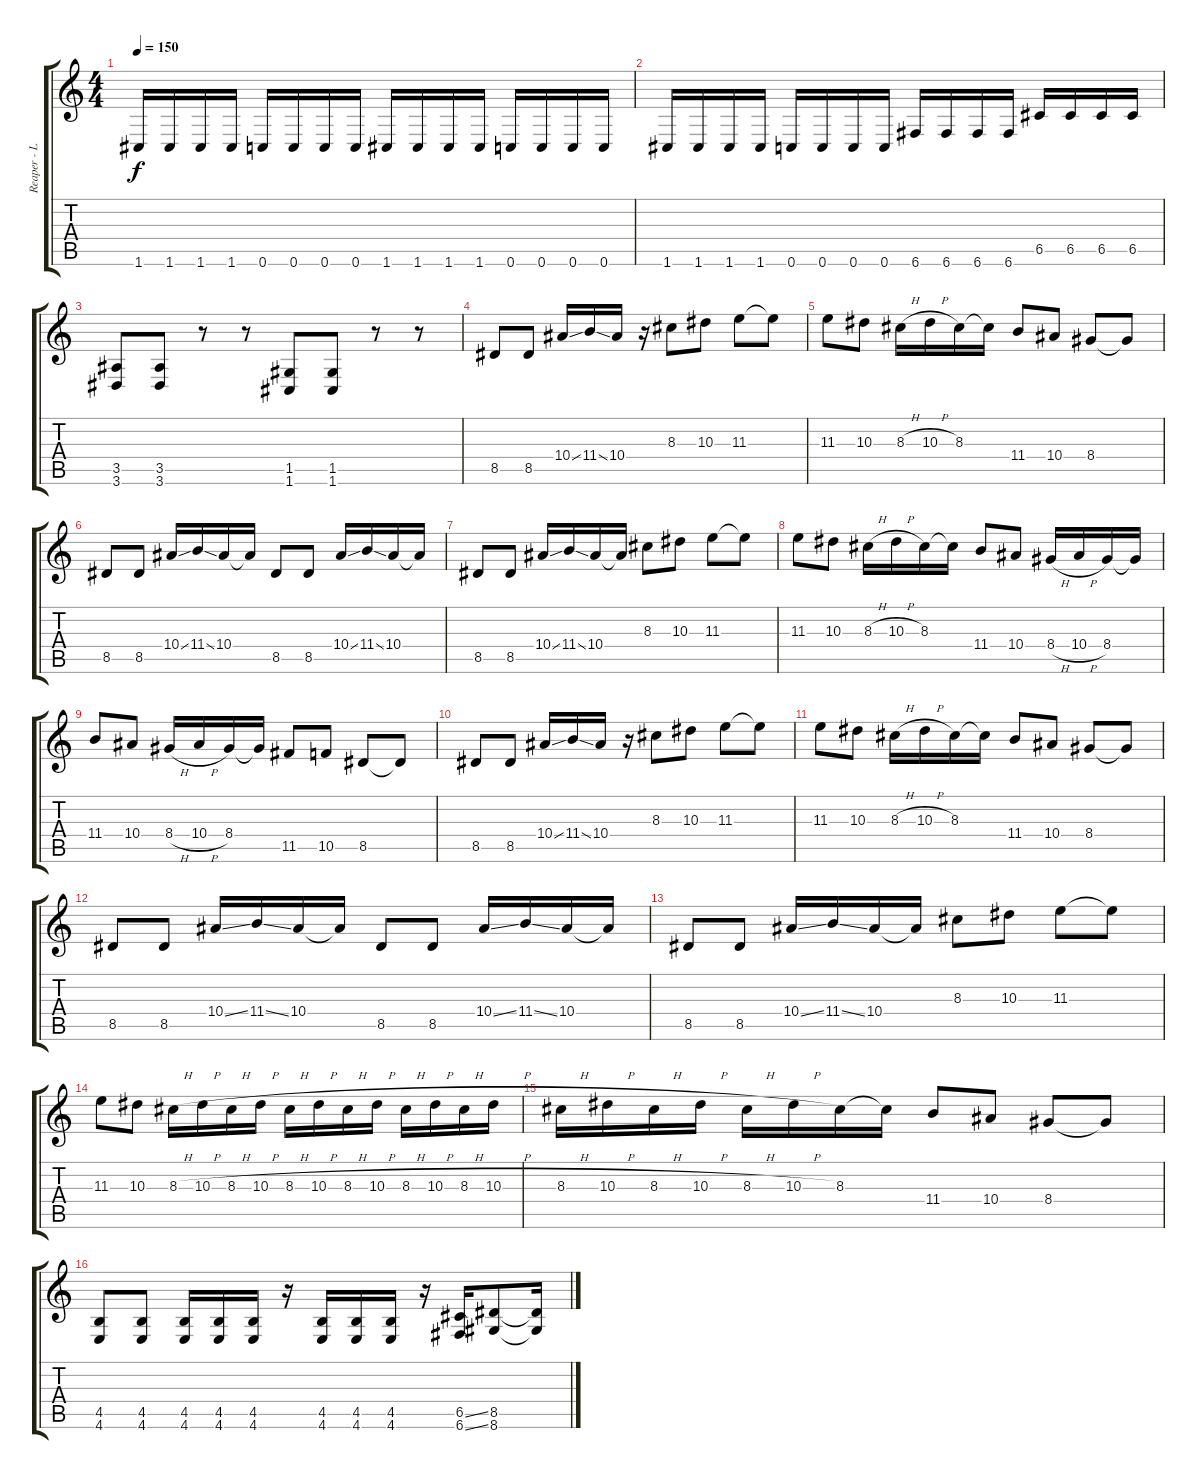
\track ("Reaper - Left" "Reaper - L") {instrument overdrivenguitar}
\staff {score tabs}
\tuning (D4 A3 F3 C3 G2 C2) {hide}
\ts (4 4)
\tempo 150
\clef g2
\ks c
1.6.16{dy f} 1.6.16 1.6.16 1.6.16 0.6.16 0.6.16 0.6.16 0.6.16 1.6.16 1.6.16 1.6.16 1.6.16 0.6.16 0.6.16 0.6.16 0.6.16 |
1.6.16 1.6.16 1.6.16 1.6.16 0.6.16 0.6.16 0.6.16 0.6.16 6.6.16 6.6.16 6.6.16 6.6.16 6.5.16 6.5.16 6.5.16 6.5.16 |
(3.5 3.6).8 (3.5 3.6).8 r.8 r.8 (1.5 1.6).8 (1.5 1.6).8 r.8 r.8 |
8.5.8 8.5.8 10.4{ss}.16 11.4{ss}.16 10.4.16 r.16 8.3.8 10.3.8 11.3.8 11.3{t}.8 |
11.3.8 10.3.8 8.3{h}.16 10.3{h}.16 8.3.16 8.3{t}.16 11.4.8 10.4.8 8.4.8 8.4{t}.8 |
8.5.8 8.5.8 10.4{ss}.16 11.4{ss}.16 10.4.16 10.4{t}.16 8.5.8 8.5.8 10.4{ss}.16 11.4{ss}.16 10.4.16 10.4{t}.16 |
8.5.8 8.5.8 10.4{ss}.16 11.4{ss}.16 10.4.16 10.4{t}.16 8.3.8 10.3.8 11.3.8 11.3{t}.8 |
11.3.8 10.3.8 8.3{h}.16 10.3{h}.16 8.3.16 8.3{t}.16 11.4.8 10.4.8 8.4{h}.16 10.4{h}.16 8.4.16 8.4{t}.16 |
11.4.8 10.4.8 8.4{h}.16 10.4{h}.16 8.4.16 8.4{t}.16 11.5.8 10.5.8 8.5.8 8.5{t}.8 |
8.5.8 8.5.8 10.4{ss}.16 11.4{ss}.16 10.4.16 r.16 8.3.8 10.3.8 11.3.8 11.3{t}.8 |
11.3.8 10.3.8 8.3{h}.16 10.3{h}.16 8.3.16 8.3{t}.16 11.4.8 10.4.8 8.4.8 8.4{t}.8 |
8.5.8 8.5.8 10.4{ss}.16 11.4{ss}.16 10.4.16 10.4{t}.16 8.5.8 8.5.8 10.4{ss}.16 11.4{ss}.16 10.4.16 10.4{t}.16 |
8.5.8 8.5.8 10.4{ss}.16 11.4{ss}.16 10.4.16 10.4{t}.16 8.3.8 10.3.8 11.3.8 11.3{t}.8 |
11.3.8 10.3.8 8.3{h}.16 10.3{h}.16 8.3{h}.16 10.3{h}.16 8.3{h}.16 10.3{h}.16 8.3{h}.16 10.3{h}.16 8.3{h}.16 10.3{h}.16 8.3{h}.16 10.3{h}.16 |
8.3{h}.16 10.3{h}.16 8.3{h}.16 10.3{h}.16 8.3{h}.16 10.3{h}.16 8.3.16 8.3{t}.16 11.4.8 10.4.8 8.4.8 8.4{t}.8 |
(4.5 4.6).8 (4.5 4.6).8 (4.5 4.6).16 (4.5 4.6).16 (4.5 4.6).16 r.16 (4.5 4.6).16 (4.5 4.6).16 (4.5 4.6).16 r.16 (6.5{ss} 6.6{ss}).16 (8.5 8.6).8 (8.5{t} 8.6{t}).16
